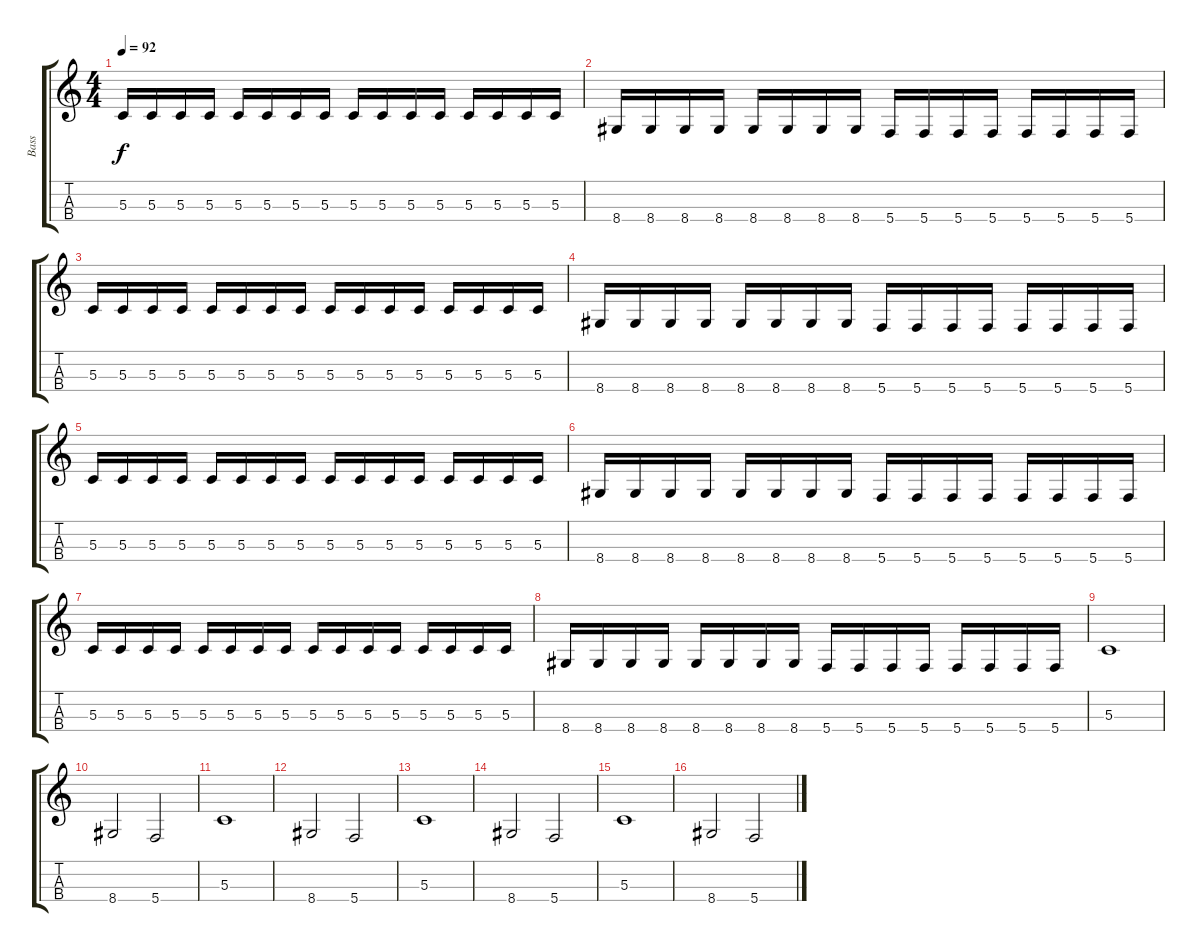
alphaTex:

\track ("Bass" "Bass") {instrument electricbasspick}
\staff {score tabs}
\tuning (F3 C3 G2 C2) {hide}
\ts (4 4)
\tempo 92
\clef g2
\ks c
5.3.16{dy f} 5.3.16 5.3.16 5.3.16 5.3.16 5.3.16 5.3.16 5.3.16 5.3.16 5.3.16 5.3.16 5.3.16 5.3.16 5.3.16 5.3.16 5.3.16 |
8.4.16 8.4.16 8.4.16 8.4.16 8.4.16 8.4.16 8.4.16 8.4.16 5.4.16 5.4.16 5.4.16 5.4.16 5.4.16 5.4.16 5.4.16 5.4.16 |
5.3.16 5.3.16 5.3.16 5.3.16 5.3.16 5.3.16 5.3.16 5.3.16 5.3.16 5.3.16 5.3.16 5.3.16 5.3.16 5.3.16 5.3.16 5.3.16 |
8.4.16 8.4.16 8.4.16 8.4.16 8.4.16 8.4.16 8.4.16 8.4.16 5.4.16 5.4.16 5.4.16 5.4.16 5.4.16 5.4.16 5.4.16 5.4.16 |
5.3.16 5.3.16 5.3.16 5.3.16 5.3.16 5.3.16 5.3.16 5.3.16 5.3.16 5.3.16 5.3.16 5.3.16 5.3.16 5.3.16 5.3.16 5.3.16 |
8.4.16 8.4.16 8.4.16 8.4.16 8.4.16 8.4.16 8.4.16 8.4.16 5.4.16 5.4.16 5.4.16 5.4.16 5.4.16 5.4.16 5.4.16 5.4.16 |
5.3.16 5.3.16 5.3.16 5.3.16 5.3.16 5.3.16 5.3.16 5.3.16 5.3.16 5.3.16 5.3.16 5.3.16 5.3.16 5.3.16 5.3.16 5.3.16 |
8.4.16 8.4.16 8.4.16 8.4.16 8.4.16 8.4.16 8.4.16 8.4.16 5.4.16 5.4.16 5.4.16 5.4.16 5.4.16 5.4.16 5.4.16 5.4.16 |
5.3.1 |
8.4.2 5.4.2 |
5.3.1 |
8.4.2 5.4.2 |
5.3.1 |
8.4.2 5.4.2 |
5.3.1 |
8.4.2 5.4.2
